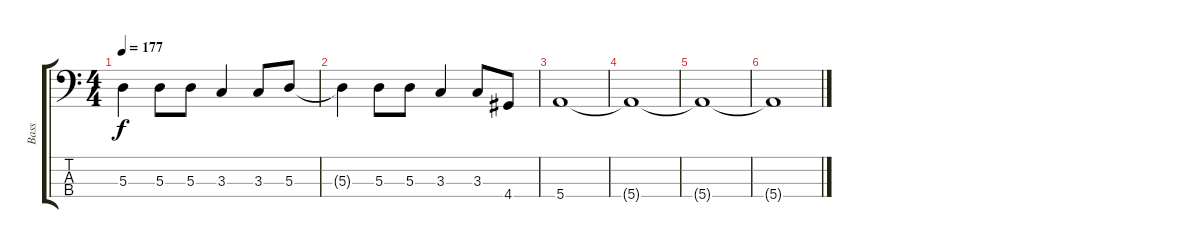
\track ("Bass" "Bass") {instrument electricbasspick}
\staff {score tabs}
\tuning (G2 D2 A1 E1) {hide}
\ts (4 4)
\tempo 177
\clef f4
\ks c
5.3{t}.4{dy f} 5.3.8 5.3.8 3.3.4 3.3.8 5.3.8 |
5.3{t}.4 5.3.8 5.3.8 3.3.4 3.3.8 4.4.8 |
5.4.1 |
5.4{t}.1{volume 0} |
5.4{t}.1 |
5.4{t}.1
